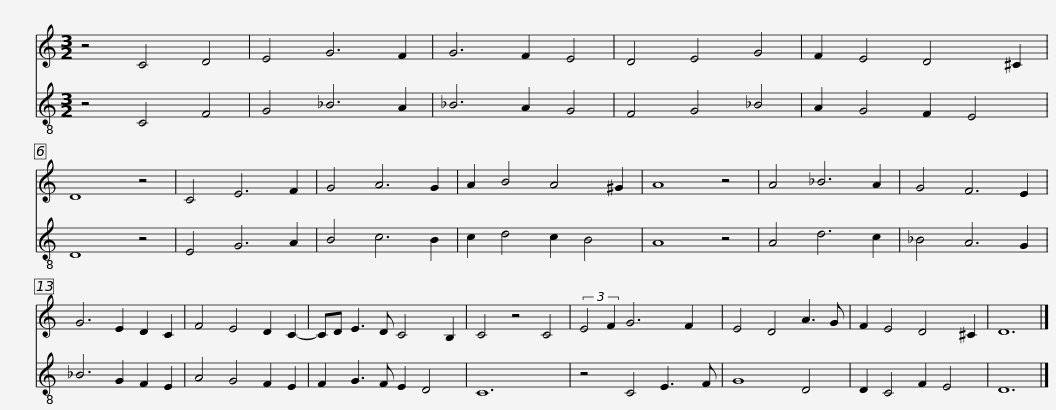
X:1
%%score 1 2
L:1/8
M:3/2
I:linebreak $
K:C
V:1 treble
V:2 treble-8
V:1
 z4 C4 D4 | E4 G6 F2 | G6 F2 E4 | D4 E4 G4 | F2 E4 D4 ^C2 | %5
 D8 z4 | C4 E6 F2 | G4 A6 G2 | A2 B4 A4 ^G2 |$ A8 z4 |$ %10
 A4 _B6 A2 | G4 F6 E2 | G6 E2 D2 C2 | F4 E4 D2 C2- | CD E3 D C4 B,2 | %15
 C4 z4 C4 | (3:2:2E4 F2 G6 F2 | E4 D4 A3 G |$ F2 E4 D4 ^C2 | D12 |] %20
V:2
 z4 C4 F4 | G4 _B6 A2 | _B6 A2 G4 | F4 G4 _B4 | A2 G4 F2 E4 | %5
 D8 z4 | E4 G6 A2 | B4 c6 B2 | c2 d4 c2 B4 |$ A8 z4 |$ %10
 A4 d6 c2 | _B4 A6 G2 | _B6 G2 F2 E2 | A4 G4 F2 E2 | F2 G3 F E2 D4 | %15
 C12 | z4 C4 E3 F | G8 D4 |$ D2 C4 F2 E4 | D12 |] %20
